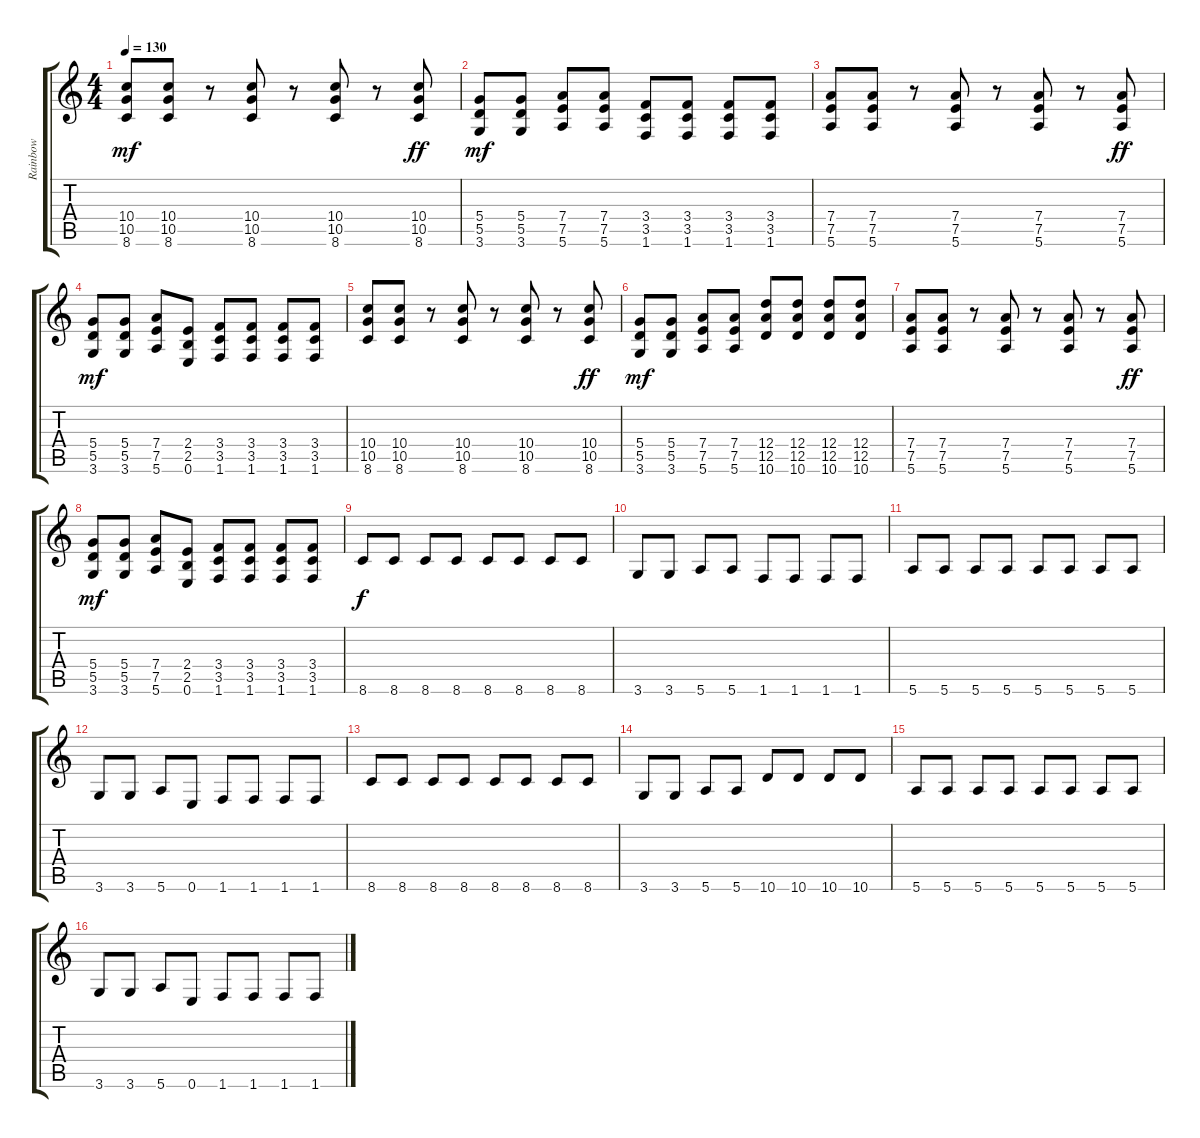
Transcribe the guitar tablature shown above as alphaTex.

\track ("Rainbow" "Rainbow") {instrument overdrivenguitar}
\staff {score tabs}
\tuning (E4 B3 G3 D3 A2 E2) {hide}
\ts (4 4)
\tempo 130
\clef g2
\ks c
(10.4 10.5 8.6).8{dy mf} (10.4 10.5 8.6).8 r.8 (10.4 10.5 8.6).8 r.8 (10.4 10.5 8.6).8 r.8 (10.4 10.5 8.6).8{dy ff} |
(5.4 5.5 3.6).8{dy mf} (5.4 5.5 3.6).8 (7.4 7.5 5.6).8 (7.4 7.5 5.6).8 (3.4 3.5 1.6).8 (3.4 3.5 1.6).8 (3.4 3.5 1.6).8 (3.4 3.5 1.6).8 |
(7.4 7.5 5.6).8 (7.4 7.5 5.6).8 r.8 (7.4 7.5 5.6).8 r.8 (7.4 7.5 5.6).8 r.8 (7.4 7.5 5.6).8{dy ff} |
(5.4 5.5 3.6).8{dy mf} (5.4 5.5 3.6).8 (7.4 7.5 5.6).8 (2.4 2.5 0.6).8 (3.4 3.5 1.6).8 (3.4 3.5 1.6).8 (3.4 3.5 1.6).8 (3.4 3.5 1.6).8 |
(10.4 10.5 8.6).8 (10.4 10.5 8.6).8 r.8 (10.4 10.5 8.6).8 r.8 (10.4 10.5 8.6).8 r.8 (10.4 10.5 8.6).8{dy ff} |
(5.4 5.5 3.6).8{dy mf} (5.4 5.5 3.6).8 (7.4 7.5 5.6).8 (7.4 7.5 5.6).8 (12.4 12.5 10.6).8 (12.4 12.5 10.6).8 (12.4 12.5 10.6).8 (12.4 12.5 10.6).8 |
(7.4 7.5 5.6).8 (7.4 7.5 5.6).8 r.8 (7.4 7.5 5.6).8 r.8 (7.4 7.5 5.6).8 r.8 (7.4 7.5 5.6).8{dy ff} |
(5.4 5.5 3.6).8{dy mf} (5.4 5.5 3.6).8 (7.4 7.5 5.6).8 (2.4 2.5 0.6).8 (3.4 3.5 1.6).8 (3.4 3.5 1.6).8 (3.4 3.5 1.6).8 (3.4 3.5 1.6).8 |
8.6.8{dy f} 8.6.8 8.6.8 8.6.8 8.6.8 8.6.8 8.6.8 8.6.8 |
3.6.8 3.6.8 5.6.8 5.6.8 1.6.8 1.6.8 1.6.8 1.6.8 |
5.6.8 5.6.8 5.6.8 5.6.8 5.6.8 5.6.8 5.6.8 5.6.8 |
3.6.8 3.6.8 5.6.8 0.6.8 1.6.8 1.6.8 1.6.8 1.6.8 |
8.6.8 8.6.8 8.6.8 8.6.8 8.6.8 8.6.8 8.6.8 8.6.8 |
3.6.8 3.6.8 5.6.8 5.6.8 10.6.8 10.6.8 10.6.8 10.6.8 |
5.6.8 5.6.8 5.6.8 5.6.8 5.6.8 5.6.8 5.6.8 5.6.8 |
3.6.8 3.6.8 5.6.8 0.6.8 1.6.8 1.6.8 1.6.8 1.6.8
